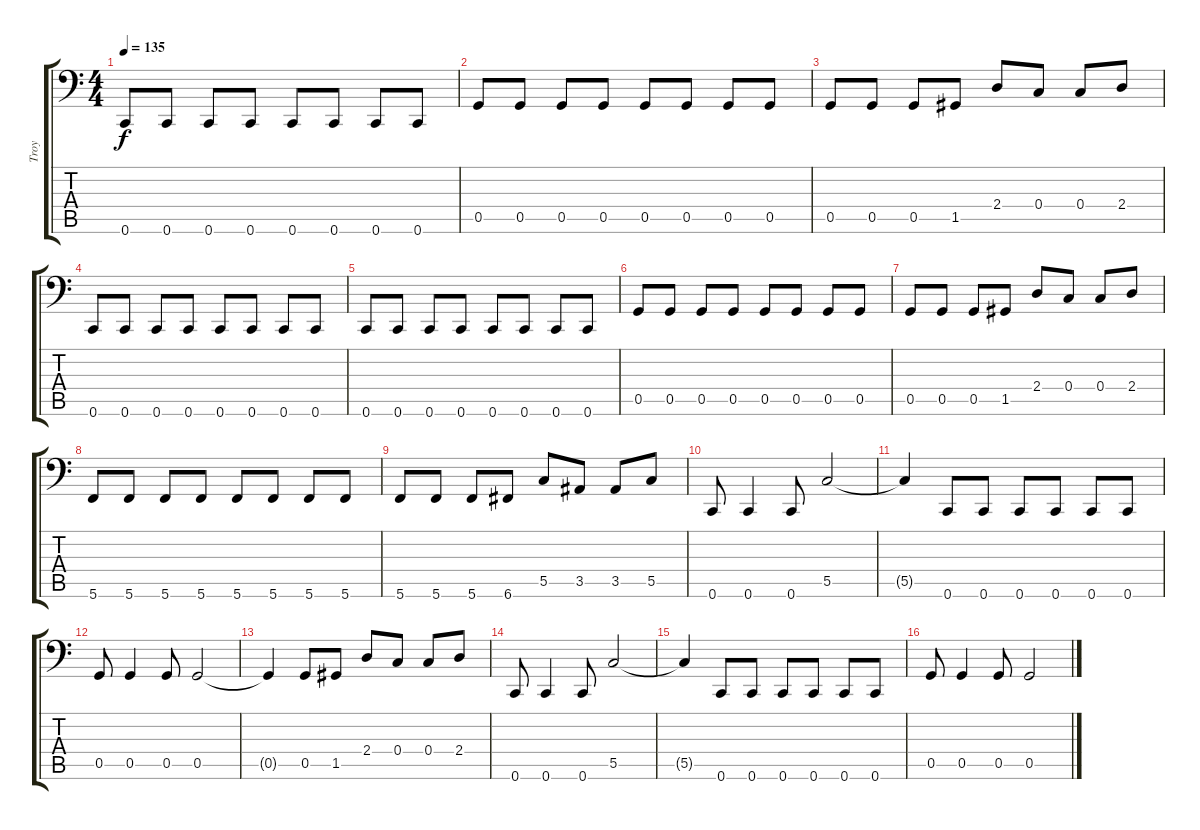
\track ("Troy" "Troy") {instrument electricbasspick}
\staff {score tabs}
\tuning (D3 A2 F2 C2 G1 C1) {hide}
\ts (4 4)
\tempo 135
\clef f4
\ks c
0.6.8{dy f} 0.6.8 0.6.8 0.6.8 0.6.8 0.6.8 0.6.8 0.6.8 |
0.5.8 0.5.8 0.5.8 0.5.8 0.5.8 0.5.8 0.5.8 0.5.8 |
0.5.8 0.5.8 0.5.8 1.5.8 2.4.8 0.4.8 0.4.8 2.4.8 |
0.6.8 0.6.8 0.6.8 0.6.8 0.6.8 0.6.8 0.6.8 0.6.8 |
0.6.8 0.6.8 0.6.8 0.6.8 0.6.8 0.6.8 0.6.8 0.6.8 |
0.5.8 0.5.8 0.5.8 0.5.8 0.5.8 0.5.8 0.5.8 0.5.8 |
0.5.8 0.5.8 0.5.8 1.5.8 2.4.8 0.4.8 0.4.8 2.4.8 |
5.6.8 5.6.8 5.6.8 5.6.8 5.6.8 5.6.8 5.6.8 5.6.8 |
5.6.8 5.6.8 5.6.8 6.6.8 5.5.8 3.5.8 3.5.8 5.5.8 |
0.6.8 0.6.4 0.6.8 5.5.2 |
5.5{t}.4 0.6.8 0.6.8 0.6.8 0.6.8 0.6.8 0.6.8 |
0.5.8 0.5.4 0.5.8 0.5.2 |
0.5{t}.4 0.5.8 1.5.8 2.4.8 0.4.8 0.4.8 2.4.8 |
0.6.8 0.6.4 0.6.8 5.5.2 |
5.5{t}.4 0.6.8 0.6.8 0.6.8 0.6.8 0.6.8 0.6.8 |
0.5.8 0.5.4 0.5.8 0.5.2
